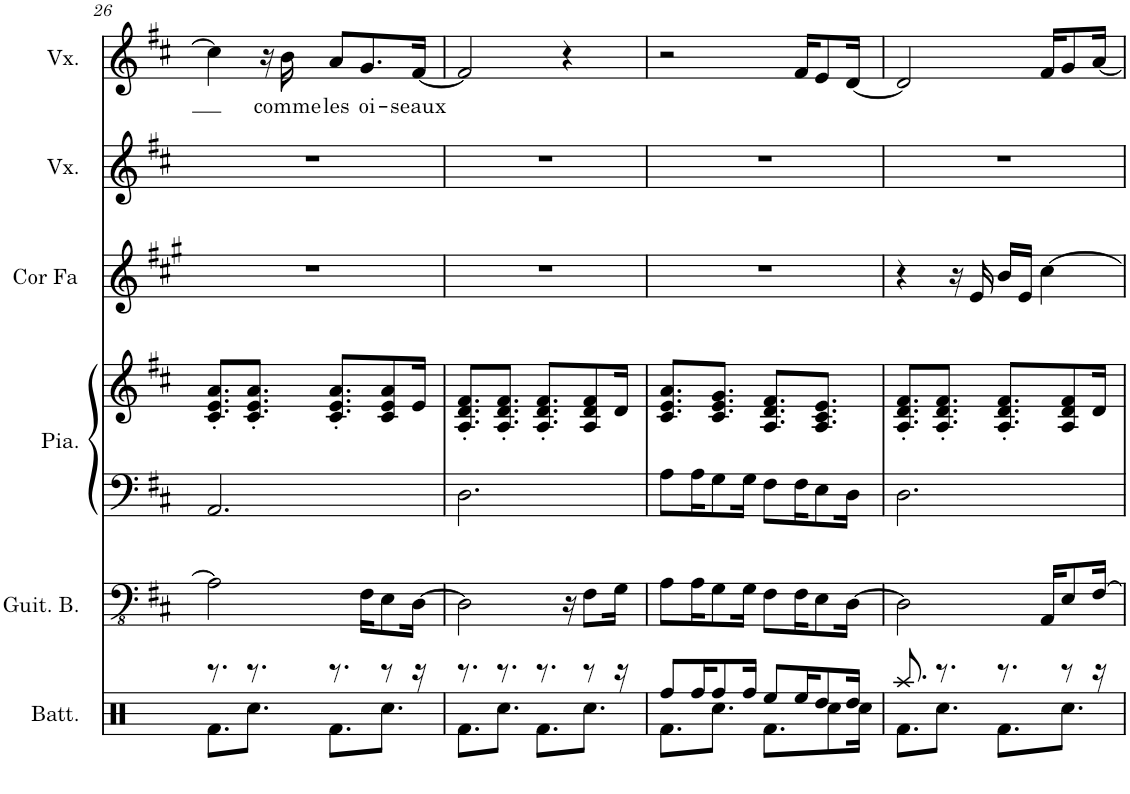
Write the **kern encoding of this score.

**kern	**kern	**kern	**kern	**kern	**kern	**kern	**text
*part6	*part5	*part4	*part4	*part3	*part2	*part1	*part1
*staff7	*staff6	*staff5	*staff4	*staff3	*staff2	*staff1	*staff1
*I"Batterie	*I"Guitare basse	*I"Piano	*	*I"Cor en Fa	*I"Voix	*I"Voix	*
*I'Batt.	*I'Guit. B.	*I'Pia.	*	*I'Cor Fa	*I'Vx.	*I'Vx.	*
!!LO:PB:g=z
*clefX	*clefFv4	*clefF4	*clefG2	*clefG2	*clefG2	*clefG2	*
*	*	*	*	*Trd4c7	*	*	*
*k[]	*k[f#c#]	*k[f#c#]	*k[f#c#]	*k[f#c#g#]	*k[f#c#]	*k[f#c#]	*
*M6/8	*M6/8	*M6/8	*M6/8	*M6/8	*M6/8	*M6/8	*
=26	=26	=26	=26	=26	=26	=26	=26
*^	*	*	*	*	*	*	*
8.r	8.Rf\L	2AA\]	2.AA/	8.c#/' 8.e/' 8.a/'L	2.r	2.r	4cc#\]	.
8.r	8.Rcc\J	.	.	8.c#/' 8.e/' 8.a/'J	.	.	.	.
.	.	.	.	.	.	.	16r	.
!	!	!	!	!	!	!	!	!LO:LY:b
.	.	.	.	.	.	.	16b\	comme
!	!	!	!	!	!	!	!	!LO:LY:b
8.r	8.Rf\L	.	.	8.c#/' 8.e/' 8.a/'L	.	.	8a/L	les
!	!	!	!	!	!	!	!	!LO:LY:b
.	.	16FF#\KL	.	.	.	.	8.g/	oi-
8r	8.Rcc\J	8EE\	.	8c#/ 8e/ 8a/	.	.	.	.
!	!	!	!	!	!	!	!	!LO:LY:b
16r	.	[16DD\Jk	.	16e/Jk	.	.	[16f#/Jk	-seaux
=27	=27	=27	=27	=27	=27	=27	=27	=27
8.r	8.Rf\L	2DD\]	2.D\	8.A/' 8.d/' 8.f#/'L	2.r	2.r	2f#/]	.
8.r	8.Rcc\J	.	.	8.A/' 8.d/' 8.f#/'J	.	.	.	.
8.r	8.Rf\L	.	.	8.A/' 8.d/' 8.f#/'L	.	.	.	.
.	.	16r	.	.	.	.	4r	.
8r	8.Rcc\J	8FF#\L	.	8A/ 8d/ 8f#/	.	.	.	.
16r	.	16GG\Jk	.	16d/Jk	.	.	.	.
=28	=28	=28	=28	=28	=28	=28	=28	=28
8Rff/L	8.Rf\L	8AA\L	8A\L	8.c#/ 8.e/ 8.a/L	2.r	2.r	2r	.
16Rff/K	.	16AA\K	16A\K	.	.	.	.	.
8Rff/	8.Rcc\J	8GG\	8G\	8.c#/ 8.e/ 8.g/J	.	.	.	.
16Rff/Jk	.	16GG\Jk	16G\Jk	.	.	.	.	.
8Ree/L	8.Rf\L	8FF#\L	8F#\L	8.A/ 8.d/ 8.f#/L	.	.	.	.
16Ree/K	.	16FF#\K	16F#\K	.	.	.	16f#/KL	.
8Rdd/	8Rcc\	8EE\	8E\	8.A/ 8.c#/ 8.e/J	.	.	8e/	.
16Rdd/Jk	16Rcc\Jk	[16DD\Jk	16D\Jk	.	.	.	[16d/Jk	.
=29	=29	=29	=29	=29	=29	=29	=29	=29
8.Raa/	8.Rf\L	2DD\]	2.D\	8.A/' 8.d/' 8.f#/'L	4r	2.r	2d/]	.
8.r	8.Rcc\J	.	.	8.A/' 8.d/' 8.f#/'J	.	.	.	.
.	.	.	.	.	16r	.	.	.
.	.	.	.	.	16e/	.	.	.
8.r	8.Rf\L	.	.	8.A/' 8.d/' 8.f#/'L	16b/LL	.	.	.
.	.	.	.	.	16e/JJ	.	.	.
.	.	16AAA/KL	.	.	[4cc#\	.	16f#/KL	.
8r	8.Rcc\J	8EE/	.	8A/ 8d/ 8f#/	.	.	8g/	.
16r	.	[16FF#/Jk	.	16d/Jk	.	.	[16a/Jk	.
*v	*v	*	*	*	*	*	*	*
=	=	=	=	=	=	=	=
*-	*-	*-	*-	*-	*-	*-	*-
